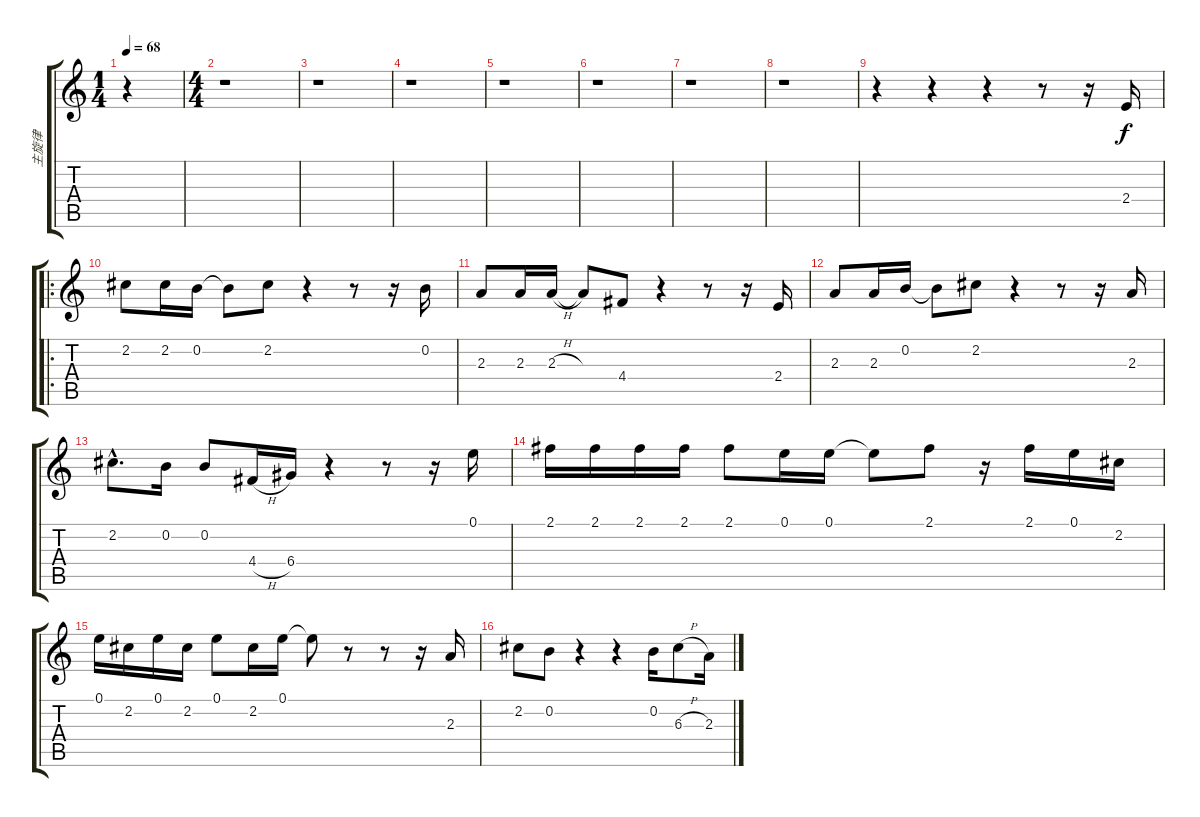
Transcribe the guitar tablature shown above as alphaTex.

\track ("主旋律" "主旋律") {instrument acousticguitarnylon}
\staff {score tabs}
\tuning (E4 B3 G3 D3 A2 E2) {hide}
\ts (1 4)
\tempo 68
\clef g2
\ks c
r.4{dy f instrument acousticguitarnylon} |
\ts (4 4)
r.1 |
r.1 |
r.1 |
r.1 |
r.1 |
r.1 |
r.1 |
r.4 r.4 r.4 r.8 r.16 2.4.16 |
\ro
2.2.8 2.2.16 0.2.16 0.2{t}.8 2.2.8 r.4 r.8 r.16 0.2.16 |
2.3.8 2.3.16 2.3{h}.16 2.3{t}.8 4.4.8 r.4 r.8 r.16 2.4.16 |
2.3.8 2.3.16 0.2.16 0.2{t}.8 2.2.8 r.4 r.8 r.16 2.3.16 |
2.2{hac}.8{d} 0.2.16 0.2.8 4.4{h}.16 6.4.16 r.4 r.8 r.16 0.1.16 |
2.1.16 2.1.16 2.1.16 2.1.16 2.1.8 0.1.16 0.1.16 0.1{t}.8 2.1.8 r.16 2.1.16 0.1.16 2.2.16 |
0.1.16 2.2.16 0.1.16 2.2.16 0.1.8 2.2.16 0.1.16 0.1{t}.8 r.8 r.8 r.16 2.3.16 |
2.2.8 0.2.8 r.4 r.4 0.2.16 6.3{h}.8 2.3.16
